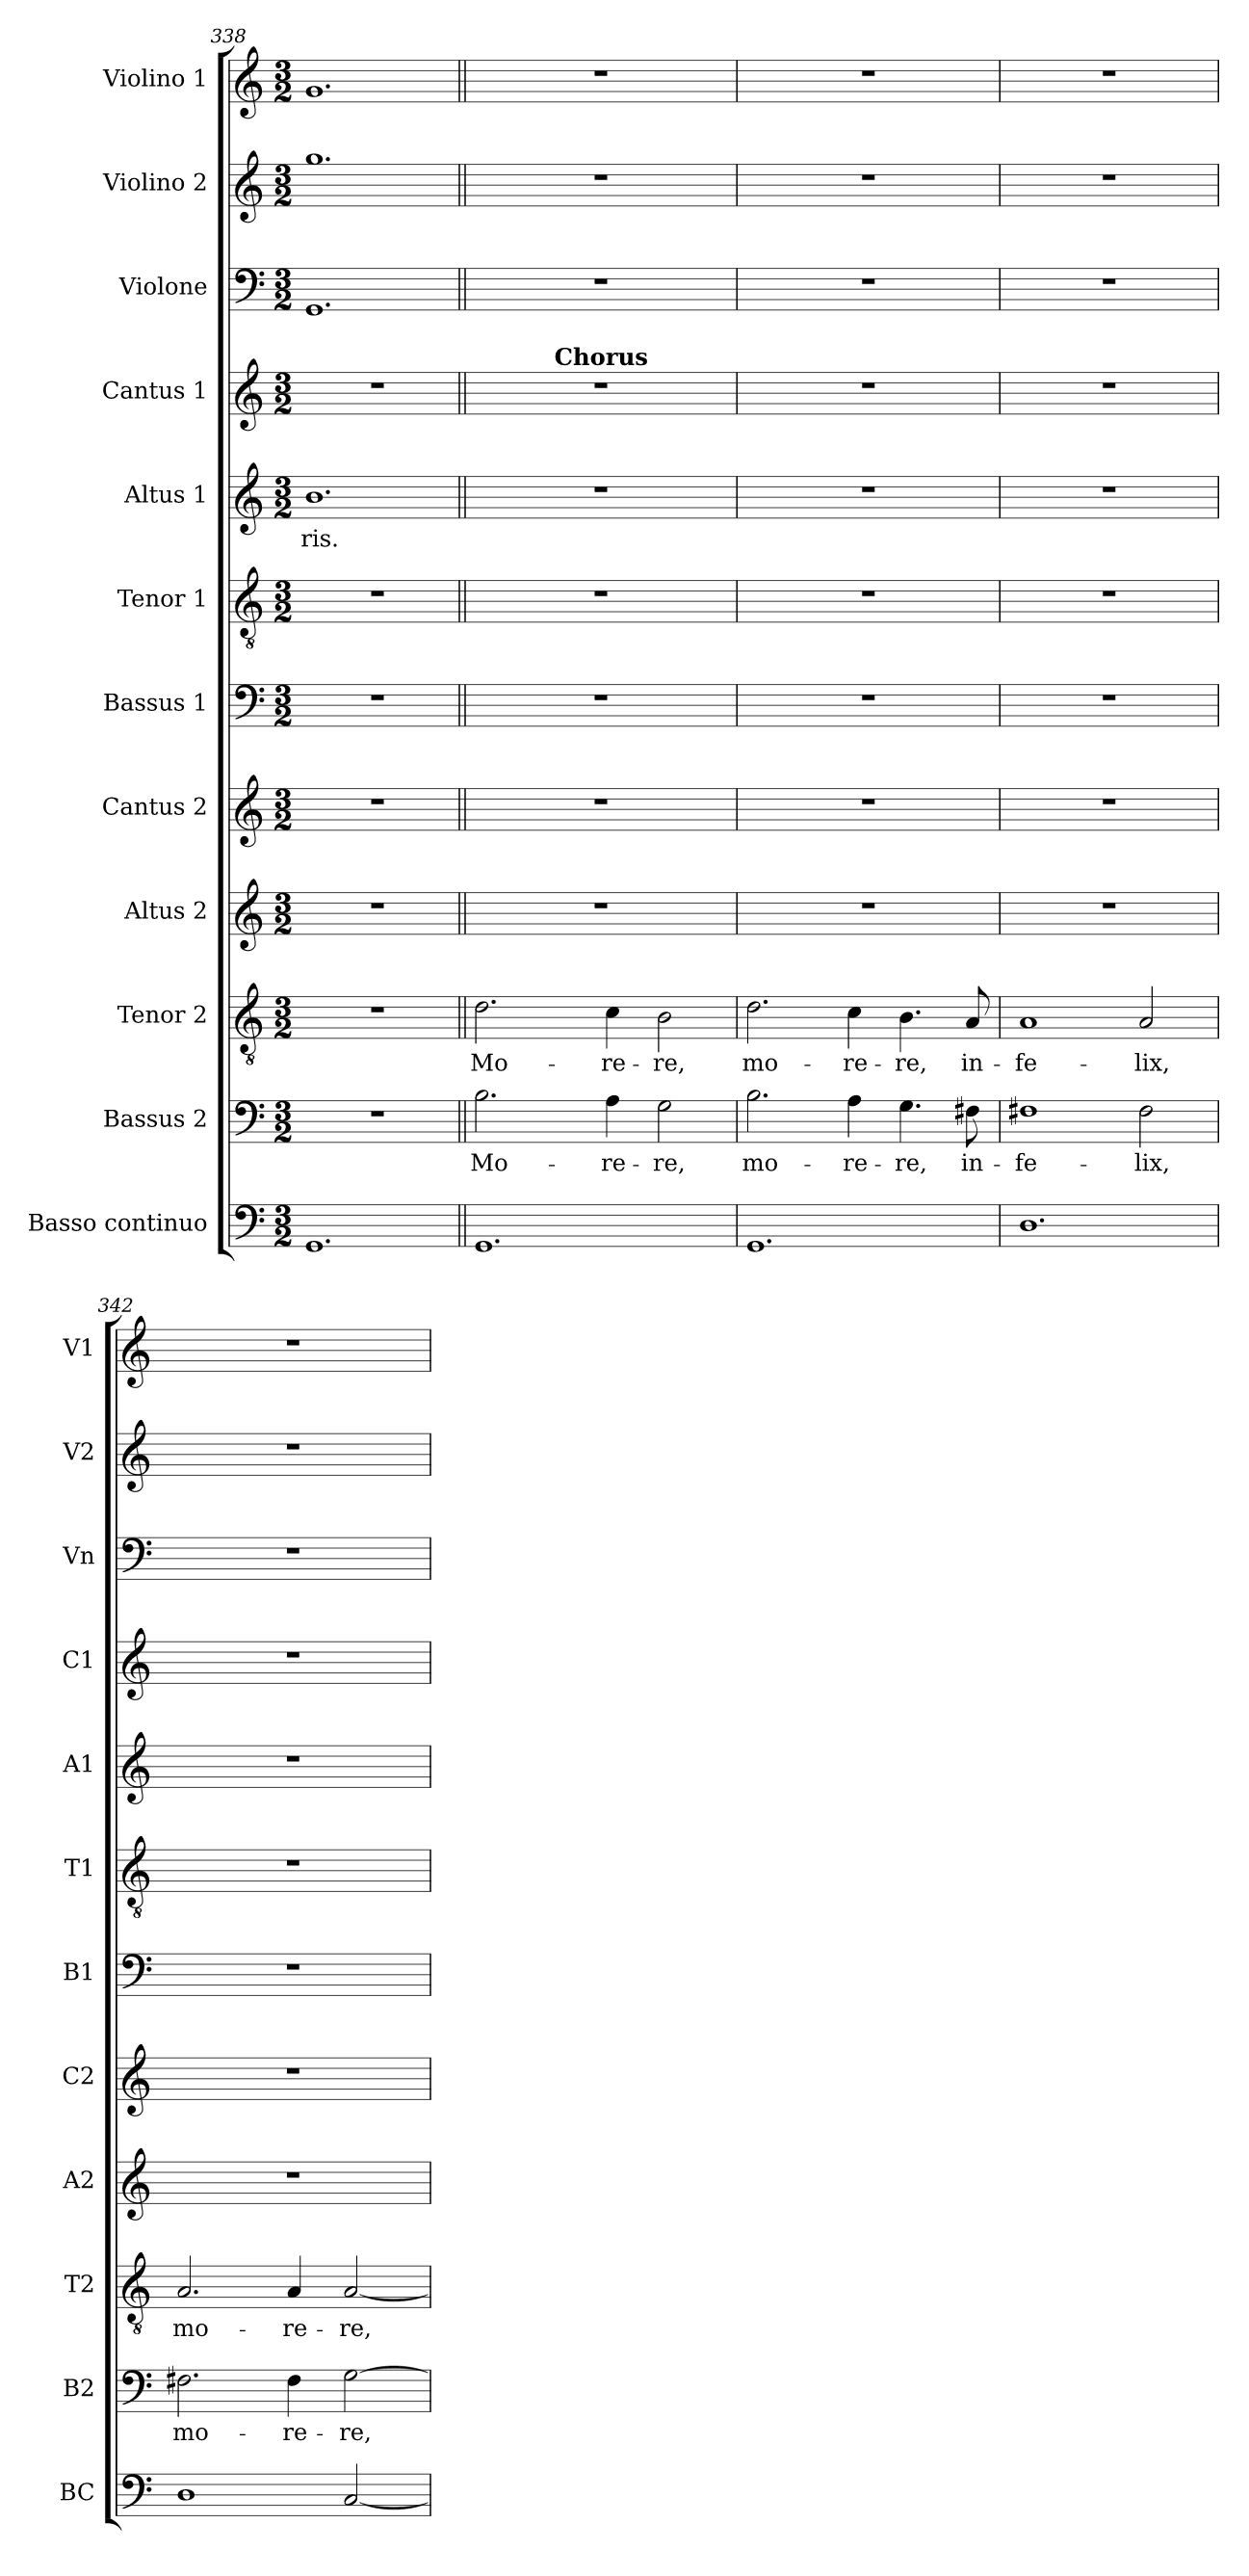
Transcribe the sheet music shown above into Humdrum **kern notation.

**kern	**kern	**text	**kern	**text	**kern	**kern	**kern	**kern	**kern	**text	**kern	**kern	**kern	**kern
*part12	*part11	*part11	*part10	*part10	*part9	*part8	*part7	*part6	*part5	*part5	*part4	*part3	*part2	*part1
*staff12	*staff11	*staff11	*staff10	*staff10	*staff9	*staff8	*staff7	*staff6	*staff5	*staff5	*staff4	*staff3	*staff2	*staff1
*I"Basso continuo	*I"Bassus 2	*	*I"Tenor 2	*	*I"Altus 2	*I"Cantus 2	*I"Bassus 1	*I"Tenor 1	*I"Altus 1	*	*I"Cantus 1	*I"Violone	*I"Violino 2	*I"Violino 1
*I'BC	*I'B2	*	*I'T2	*	*I'A2	*I'C2	*I'B1	*I'T1	*I'A1	*	*I'C1	*I'Vn	*I'V2	*I'V1
*clefF4	*clefF4	*	*clefGv2	*	*clefG2	*clefG2	*clefF4	*clefGv2	*clefG2	*	*clefG2	*clefF4	*clefG2	*clefG2
*ITrd7c12	*	*	*	*	*	*	*	*	*	*	*	*ITrd7c12	*	*
*k[]	*k[]	*	*k[]	*	*k[]	*k[]	*k[]	*k[]	*k[]	*	*k[]	*k[]	*k[]	*k[]
*C:	*C:	*	*C:	*	*C:	*C:	*C:	*C:	*C:	*	*C:	*C:	*C:	*C:
*M3/2	*M3/2	*	*M3/2	*	*M3/2	*M3/2	*M3/2	*M3/2	*M3/2	*	*M3/2	*M3/2	*M3/2	*M3/2
=338	=338	=338	=338	=338	=338	=338	=338	=338	=338	=338	=338	=338	=338	=338
!	!	!	!	!	!	!	!	!	!	!LO:LY:b	!	!	!	!
1.GGG	1.r	.	1.r	.	1.r	1.r	1.r	1.r	1.b	-ris.	1.r	1.GGG	1.gg	1.g
!!LO:LB:g=z
=339||	=339||	=339||	=339||	=339||	=339||	=339||	=339||	=339||	=339||	=339||	=339||	=339||	=339||	=339||
!	!	!LO:LY:b	!	!LO:LY:b	!	!	!	!	!	!	!	!	!	!
*	*	*	*	*	*	*	*	*	*	*	*^	*	*	*
1.GGG	2.B\	Mo-	2.d\	Mo-	1.r	1.r	1.r	1.r	1.r	.	1.r	2ryy	1.r	1.r	1.r
!	!	!	!	!	!	!	!	!	!	!	!	!LO:TX:a:B:t=Chorus	!	!	!
.	.	.	.	.	.	.	.	.	.	.	.	1ryy	.	.	.
!	!	!LO:LY:b	!	!LO:LY:b	!	!	!	!	!	!	!	!	!	!	!
.	4A\	-re-	4c\	-re-	.	.	.	.	.	.	.	.	.	.	.
!	!	!LO:LY:b	!	!LO:LY:b	!	!	!	!	!	!	!	!	!	!	!
.	2G\	-re,	2B\	-re,	.	.	.	.	.	.	.	.	.	.	.
=340	=340	=340	=340	=340	=340	=340	=340	=340	=340	=340	=340	=340	=340	=340	=340
!	!	!LO:LY:b	!	!LO:LY:b	!	!	!	!	!	!	!	!	!	!	!
*	*	*	*	*	*	*	*	*	*	*	*v	*v	*	*	*
1.GGG	2.B\	mo-	2.d\	mo-	1.r	1.r	1.r	1.r	1.r	.	1.r	1.r	1.r	1.r
!	!	!LO:LY:b	!	!LO:LY:b	!	!	!	!	!	!	!	!	!	!
.	4A\	-re-	4c\	-re-	.	.	.	.	.	.	.	.	.	.
!	!	!LO:LY:b	!	!LO:LY:b	!	!	!	!	!	!	!	!	!	!
.	4.G\	-re,	4.B\	-re,	.	.	.	.	.	.	.	.	.	.
!	!	!LO:LY:b	!	!LO:LY:b	!	!	!	!	!	!	!	!	!	!
.	8F#X\	in-	8A/	in-	.	.	.	.	.	.	.	.	.	.
=341	=341	=341	=341	=341	=341	=341	=341	=341	=341	=341	=341	=341	=341	=341
!	!	!LO:LY:b	!	!LO:LY:b	!	!	!	!	!	!	!	!	!	!
1.DD	1F#X	-fe-	1A	-fe-	1.r	1.r	1.r	1.r	1.r	.	1.r	1.r	1.r	1.r
!	!	!LO:LY:b	!	!LO:LY:b	!	!	!	!	!	!	!	!	!	!
.	2F#\	-lix,	2A/	-lix,	.	.	.	.	.	.	.	.	.	.
=342	=342	=342	=342	=342	=342	=342	=342	=342	=342	=342	=342	=342	=342	=342
!	!	!LO:LY:b	!	!LO:LY:b	!	!	!	!	!	!	!	!	!	!
1DD	2.F#X\	mo-	2.A/	mo-	1.r	1.r	1.r	1.r	1.r	.	1.r	1.r	1.r	1.r
!	!	!LO:LY:b	!	!LO:LY:b	!	!	!	!	!	!	!	!	!	!
.	4F#\	-re-	4A/	-re-	.	.	.	.	.	.	.	.	.	.
!	!	!LO:LY:b	!	!LO:LY:b	!	!	!	!	!	!	!	!	!	!
[2CC/	[2G\	-re,	[2A/	-re,	.	.	.	.	.	.	.	.	.	.
=	=	=	=	=	=	=	=	=	=	=	=	=	=	=
*-	*-	*-	*-	*-	*-	*-	*-	*-	*-	*-	*-	*-	*-	*-
